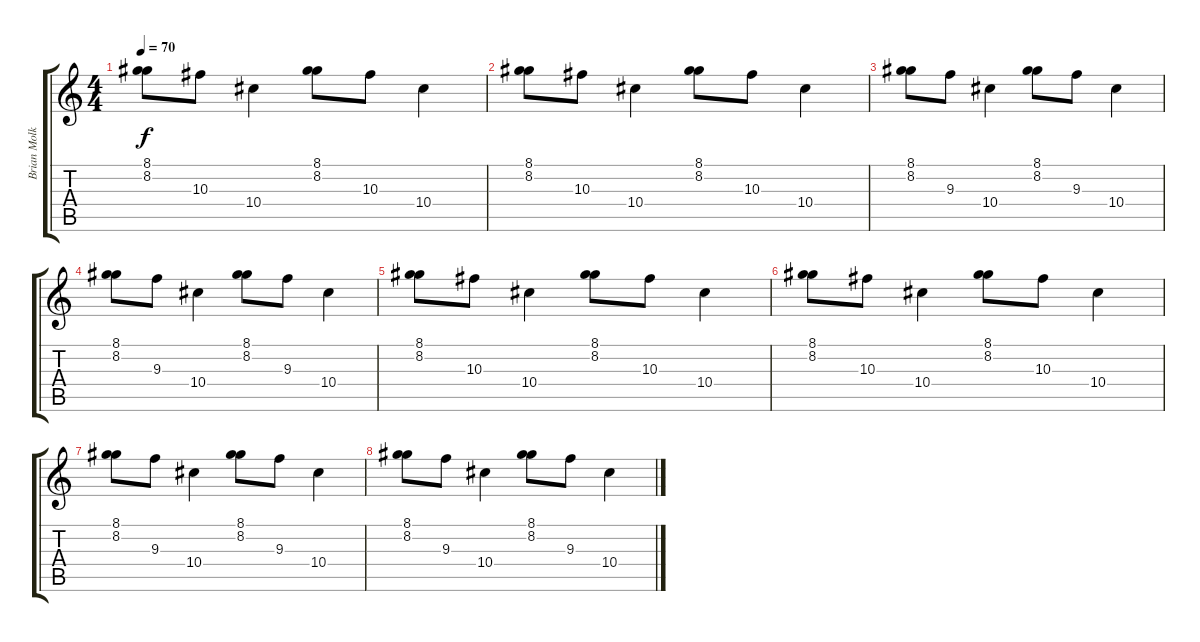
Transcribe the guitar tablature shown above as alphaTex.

\track ("Brian Molko" "Brian Molk") {instrument electricguitarclean}
\staff {score tabs}
\tuning (C4 C4 Ab3 Eb3 Bb2 F2) {hide}
\ts (4 4)
\tempo 70
\clef g2
\ks c
(8.1 8.2).8{dy f} 10.3.8 10.4.4 (8.1 8.2).8 10.3.8 10.4.4 |
(8.1 8.2).8 10.3.8 10.4.4 (8.1 8.2).8 10.3.8 10.4.4 |
(8.1 8.2).8 9.3.8 10.4.4 (8.1 8.2).8 9.3.8 10.4.4 |
(8.1 8.2).8 9.3.8 10.4.4 (8.1 8.2).8 9.3.8 10.4.4 |
(8.1 8.2).8 10.3.8 10.4.4 (8.1 8.2).8 10.3.8 10.4.4 |
(8.1 8.2).8 10.3.8 10.4.4 (8.1 8.2).8 10.3.8 10.4.4 |
(8.1 8.2).8 9.3.8 10.4.4 (8.1 8.2).8 9.3.8 10.4.4 |
(8.1 8.2).8 9.3.8 10.4.4 (8.1 8.2).8 9.3.8 10.4.4
